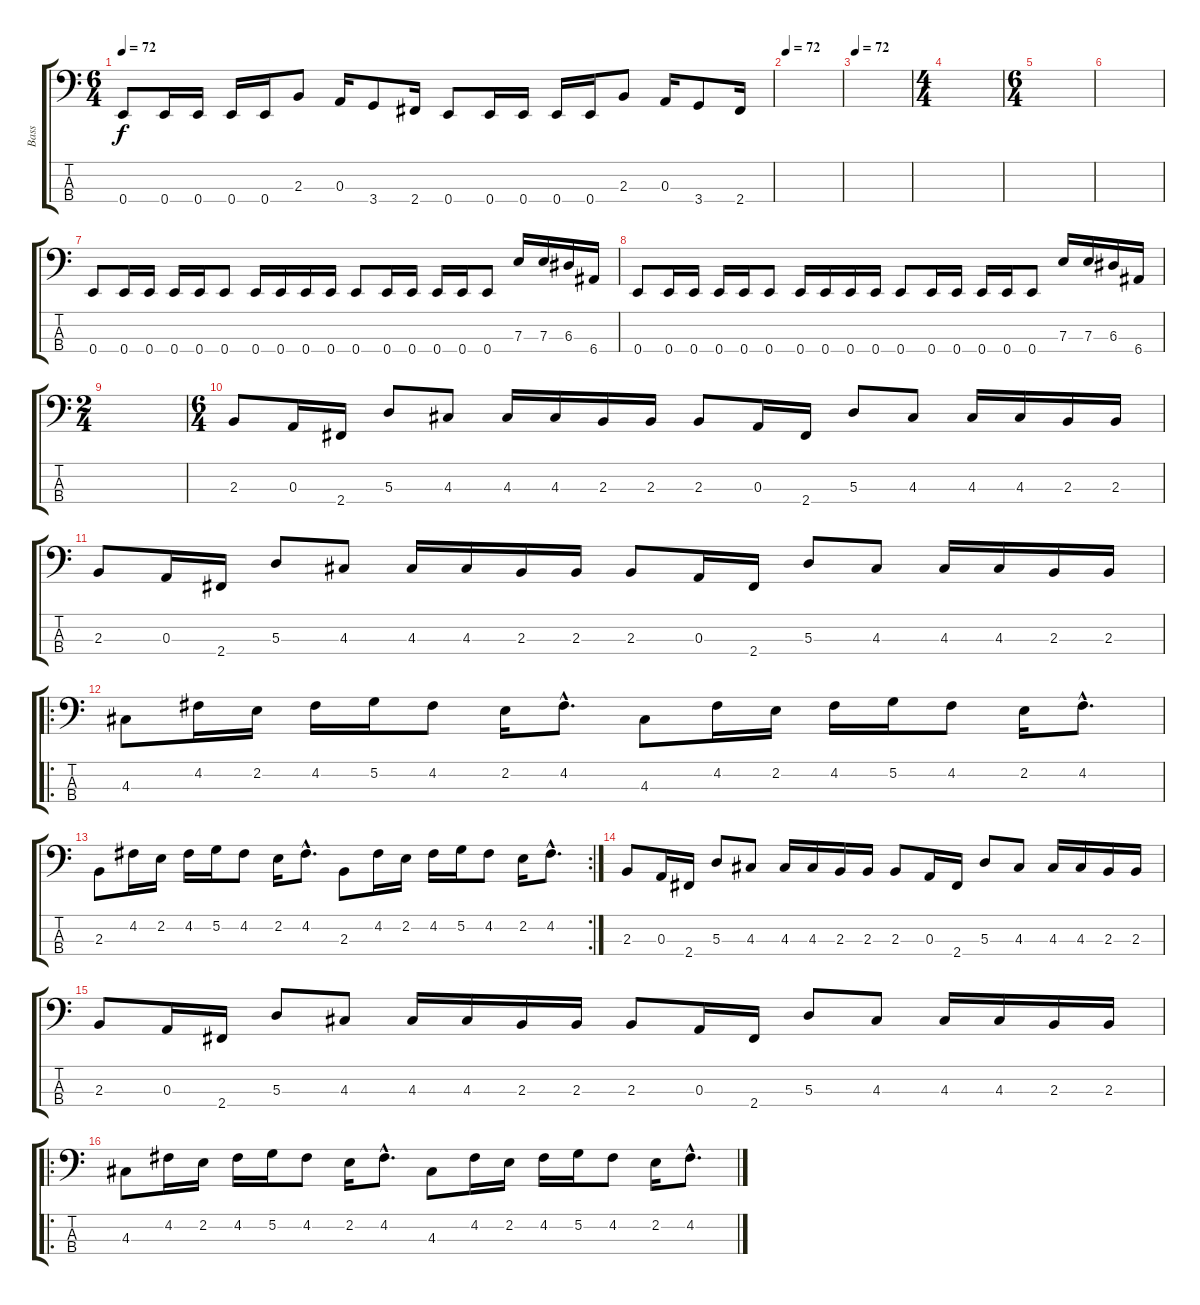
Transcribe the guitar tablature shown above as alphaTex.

\track ("Bass" "Bass") {instrument electricbassfinger}
\staff {score tabs}
\tuning (G2 D2 A1 E1) {hide}
\ts (6 4)
\tempo 72
\clef f4
\ks c
0.4.8{dy f} 0.4.16 0.4.16 0.4.16 0.4.16 2.3.8 0.3.16 3.4.8 2.4.16 0.4.8 0.4.16 0.4.16 0.4.16 0.4.16 2.3.8 0.3.16 3.4.8 2.4.16 |
\tempo 72
|
\tempo 72
|
\ts (4 4)
|
\ts (6 4)
|
|
0.4.8 0.4.16 0.4.16 0.4.16 0.4.16 0.4.8 0.4.16 0.4.16 0.4.16 0.4.16 0.4.8 0.4.16 0.4.16 0.4.16 0.4.16 0.4.8 7.3.16 7.3.16 6.3.16 6.4.16 |
0.4.8 0.4.16 0.4.16 0.4.16 0.4.16 0.4.8 0.4.16 0.4.16 0.4.16 0.4.16 0.4.8 0.4.16 0.4.16 0.4.16 0.4.16 0.4.8 7.3.16 7.3.16 6.3.16 6.4.16 |
\ts (2 4)
|
\ts (6 4)
2.3.8 0.3.16 2.4.16 5.3.8 4.3.8 4.3.16 4.3.16 2.3.16 2.3.16 2.3.8 0.3.16 2.4.16 5.3.8 4.3.8 4.3.16 4.3.16 2.3.16 2.3.16 |
2.3.8 0.3.16 2.4.16 5.3.8 4.3.8 4.3.16 4.3.16 2.3.16 2.3.16 2.3.8 0.3.16 2.4.16 5.3.8 4.3.8 4.3.16 4.3.16 2.3.16 2.3.16 |
\ro
4.3.8 4.2.16 2.2.16 4.2.16 5.2.16 4.2.8 2.2.16 4.2{hac}.8{d} 4.3.8 4.2.16 2.2.16 4.2.16 5.2.16 4.2.8 2.2.16 4.2{hac}.8{d} |
\rc 2
2.3.8 4.2.16 2.2.16 4.2.16 5.2.16 4.2.8 2.2.16 4.2{hac}.8{d} 2.3.8 4.2.16 2.2.16 4.2.16 5.2.16 4.2.8 2.2.16 4.2{hac}.8{d} |
2.3.8 0.3.16 2.4.16 5.3.8 4.3.8 4.3.16 4.3.16 2.3.16 2.3.16 2.3.8 0.3.16 2.4.16 5.3.8 4.3.8 4.3.16 4.3.16 2.3.16 2.3.16 |
2.3.8 0.3.16 2.4.16 5.3.8 4.3.8 4.3.16 4.3.16 2.3.16 2.3.16 2.3.8 0.3.16 2.4.16 5.3.8 4.3.8 4.3.16 4.3.16 2.3.16 2.3.16 |
\ro
4.3.8 4.2.16 2.2.16 4.2.16 5.2.16 4.2.8 2.2.16 4.2{hac}.8{d} 4.3.8 4.2.16 2.2.16 4.2.16 5.2.16 4.2.8 2.2.16 4.2{hac}.8{d}
